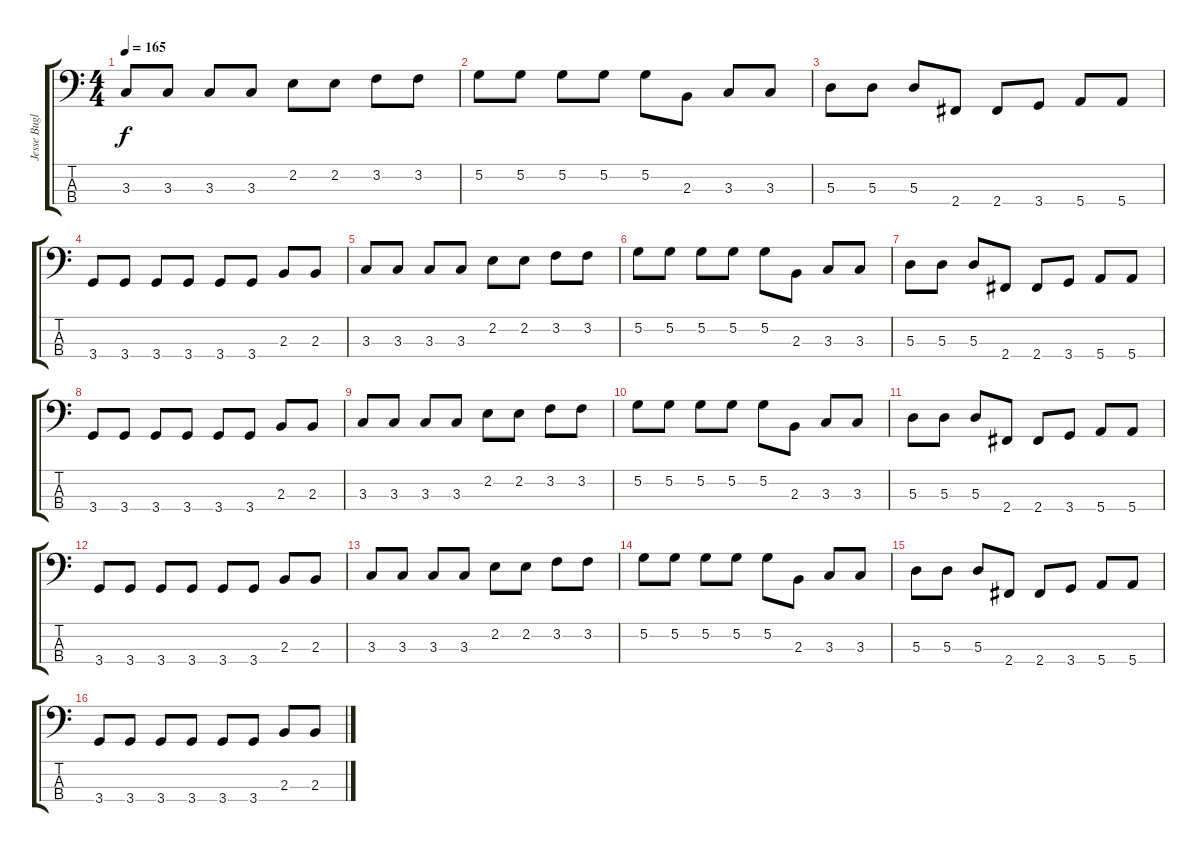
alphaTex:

\track ("Jesse Buglione" "Jesse Bugl") {instrument electricbassfinger}
\staff {score tabs}
\tuning (G2 D2 A1 E1) {hide}
\ts (4 4)
\tempo 165
\clef f4
\ks c
3.3.8{dy f} 3.3.8 3.3.8 3.3.8 2.2.8 2.2.8 3.2.8 3.2.8 |
5.2.8 5.2.8 5.2.8 5.2.8 5.2.8 2.3.8 3.3.8 3.3.8 |
5.3.8 5.3.8 5.3.8 2.4.8 2.4.8 3.4.8 5.4.8 5.4.8 |
3.4.8 3.4.8 3.4.8 3.4.8 3.4.8 3.4.8 2.3.8 2.3.8 |
3.3.8 3.3.8 3.3.8 3.3.8 2.2.8 2.2.8 3.2.8 3.2.8 |
5.2.8 5.2.8 5.2.8 5.2.8 5.2.8 2.3.8 3.3.8 3.3.8 |
5.3.8 5.3.8 5.3.8 2.4.8 2.4.8 3.4.8 5.4.8 5.4.8 |
3.4.8 3.4.8 3.4.8 3.4.8 3.4.8 3.4.8 2.3.8 2.3.8 |
3.3.8 3.3.8 3.3.8 3.3.8 2.2.8 2.2.8 3.2.8 3.2.8 |
5.2.8 5.2.8 5.2.8 5.2.8 5.2.8 2.3.8 3.3.8 3.3.8 |
5.3.8 5.3.8 5.3.8 2.4.8 2.4.8 3.4.8 5.4.8 5.4.8 |
3.4.8 3.4.8 3.4.8 3.4.8 3.4.8 3.4.8 2.3.8 2.3.8 |
3.3.8{volume 11} 3.3.8 3.3.8 3.3.8 2.2.8{volume 10} 2.2.8 3.2.8 3.2.8 |
5.2.8{volume 9} 5.2.8 5.2.8 5.2.8 5.2.8{volume 8} 2.3.8 3.3.8 3.3.8 |
5.3.8{volume 7} 5.3.8 5.3.8 2.4.8 2.4.8{volume 6} 3.4.8 5.4.8 5.4.8 |
3.4.8{volume 5} 3.4.8 3.4.8 3.4.8 3.4.8{volume 4} 3.4.8 2.3.8 2.3.8
